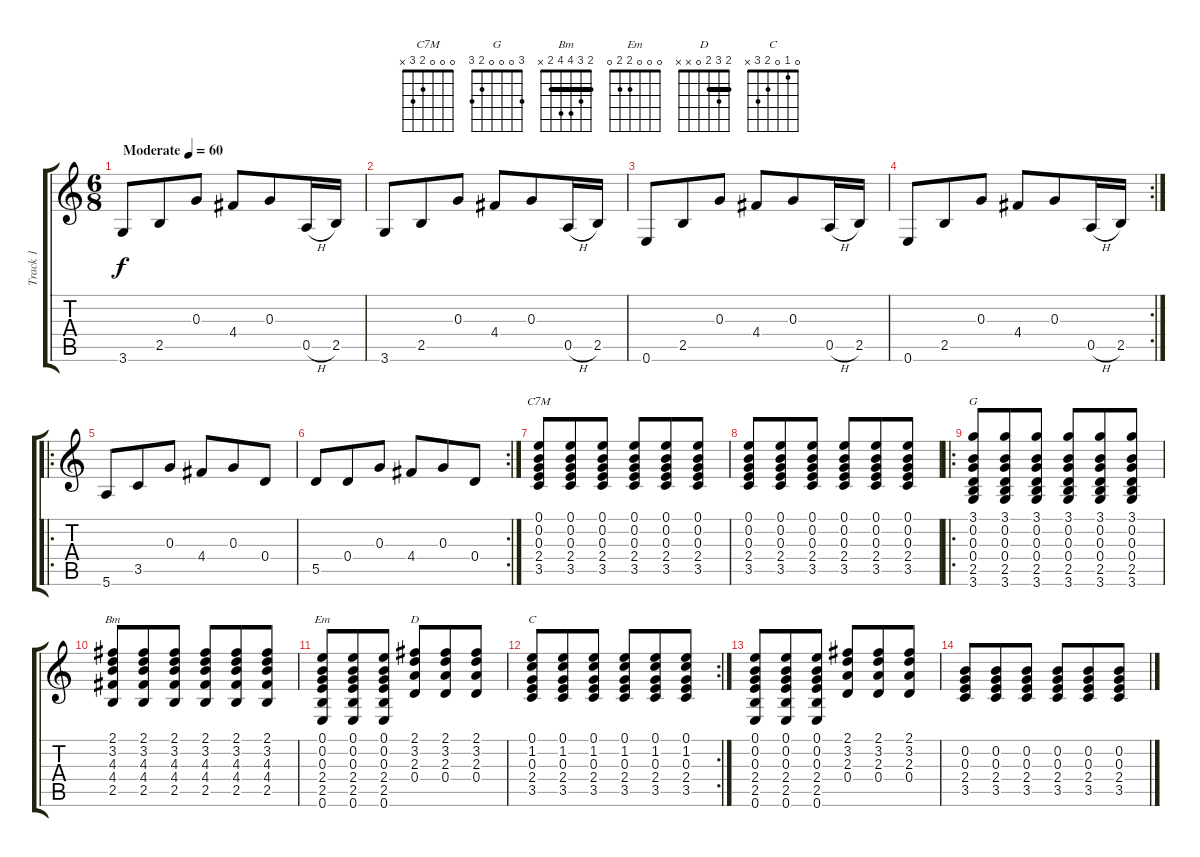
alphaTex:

\track ("Track 1" "Track 1") {instrument acousticguitarsteel}
\staff {score tabs}
\tuning (E4 B3 G3 D3 A2 E2) {hide}
\chord ("C7M" 0 0 0 2 3 x)
\chord ("G" 3 0 0 0 2 3)
\chord ("Bm" 2 3 4 4 2 x) {barre 2}
\chord ("Em" 0 0 0 2 2 0)
\chord ("D" 2 3 2 0 x x) {barre 2}
\chord ("C" 0 1 0 2 3 x)
\ts (6 8)
\tempo (60 "Moderate")
\clef g2
\ks c
3.6.8{dy f instrument acousticguitarsteel} 2.5.8 0.3.8 4.4.8 0.3.8 0.5{h}.16 2.5.16 |
3.6.8 2.5.8 0.3.8 4.4.8 0.3.8 0.5{h}.16 2.5.16 |
0.6.8 2.5.8 0.3.8 4.4.8 0.3.8 0.5{h}.16 2.5.16 |
\rc 2
0.6.8 2.5.8 0.3.8 4.4.8 0.3.8 0.5{h}.16 2.5.16 |
\ro
5.6.8 3.5.8 0.3.8 4.4.8 0.3.8 0.4.8 |
\rc 2
5.5.8 0.4.8 0.3.8 4.4.8 0.3.8 0.4.8 |
(0.1 0.2 0.3 2.4 3.5).8{ch "C7M"} (0.1 0.2 0.3 2.4 3.5).8 (0.1 0.2 0.3 2.4 3.5).8 (0.1 0.2 0.3 2.4 3.5).8 (0.1 0.2 0.3 2.4 3.5).8 (0.1 0.2 0.3 2.4 3.5).8 |
(0.1 0.2 0.3 2.4 3.5).8 (0.1 0.2 0.3 2.4 3.5).8 (0.1 0.2 0.3 2.4 3.5).8 (0.1 0.2 0.3 2.4 3.5).8 (0.1 0.2 0.3 2.4 3.5).8 (0.1 0.2 0.3 2.4 3.5).8 |
\ro
(3.1 0.2 0.3 0.4 2.5 3.6).8{ch "G"} (3.1 0.2 0.3 0.4 2.5 3.6).8 (3.1 0.2 0.3 0.4 2.5 3.6).8 (3.1 0.2 0.3 0.4 2.5 3.6).8 (3.1 0.2 0.3 0.4 2.5 3.6).8 (3.1 0.2 0.3 0.4 2.5 3.6).8 |
(2.1 3.2 4.3 4.4 2.5).8{ch "Bm"} (2.1 3.2 4.3 4.4 2.5).8 (2.1 3.2 4.3 4.4 2.5).8 (2.1 3.2 4.3 4.4 2.5).8 (2.1 3.2 4.3 4.4 2.5).8 (2.1 3.2 4.3 4.4 2.5).8 |
(0.1 0.2 0.3 2.4 2.5 0.6).8{ch "Em"} (0.1 0.2 0.3 2.4 2.5 0.6).8 (0.1 0.2 0.3 2.4 2.5 0.6).8 (2.1 3.2 2.3 0.4).8{ch "D"} (2.1 3.2 2.3 0.4).8 (2.1 3.2 2.3 0.4).8 |
\rc 2
(0.1 1.2 0.3 2.4 3.5).8{ch "C"} (0.1 1.2 0.3 2.4 3.5).8 (0.1 1.2 0.3 2.4 3.5).8 (0.1 1.2 0.3 2.4 3.5).8 (0.1 1.2 0.3 2.4 3.5).8 (0.1 1.2 0.3 2.4 3.5).8 |
(0.1 0.2 0.3 2.4 2.5 0.6).8 (0.1 0.2 0.3 2.4 2.5 0.6).8 (0.1 0.2 0.3 2.4 2.5 0.6).8 (2.1 3.2 2.3 0.4).8 (2.1 3.2 2.3 0.4).8 (2.1 3.2 2.3 0.4).8 |
(0.2 0.3 2.4 3.5).8 (0.2 0.3 2.4 3.5).8 (0.2 0.3 2.4 3.5).8 (0.2 0.3 2.4 3.5).8 (0.2 0.3 2.4 3.5).8 (0.2 0.3 2.4 3.5).8
